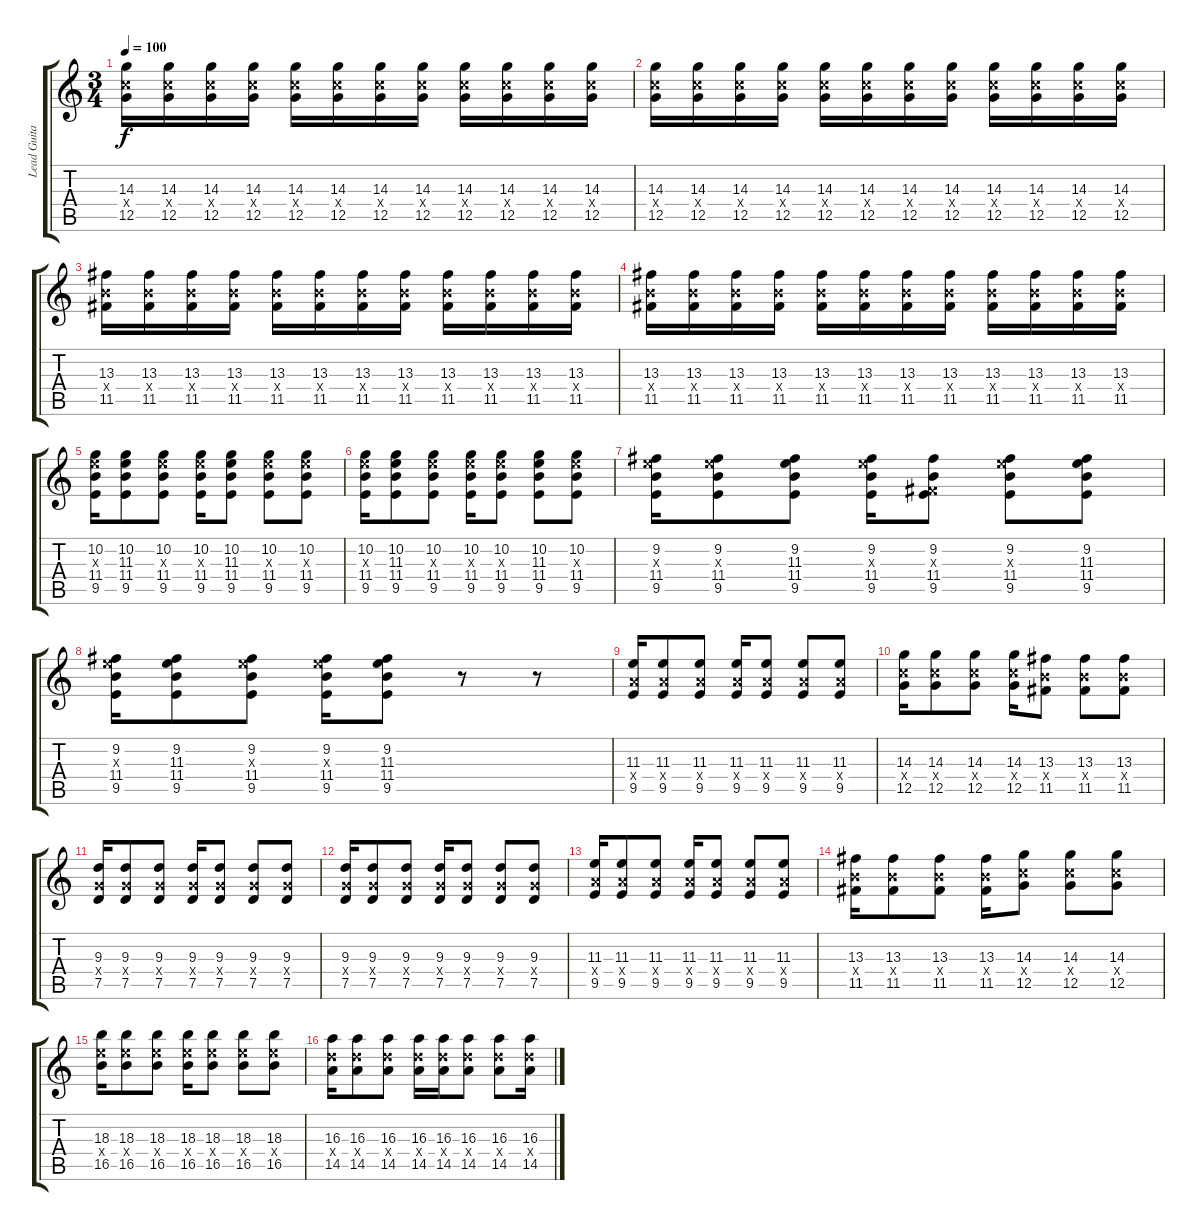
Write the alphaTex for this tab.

\track ("Lead Guitar" "Lead Guita") {instrument distortionguitar}
\staff {score tabs}
\tuning (D4 A3 F3 C3 G2 C2) {hide}
\ts (3 4)
\tempo 100
\clef g2
\ks c
(14.3 12.4{x} 12.5).16{dy f} (14.3 12.4{x} 12.5).16 (14.3 12.4{x} 12.5).16 (14.3 12.4{x} 12.5).16 (14.3 12.4{x} 12.5).16 (14.3 12.4{x} 12.5).16 (14.3 12.4{x} 12.5).16 (14.3 12.4{x} 12.5).16 (14.3 12.4{x} 12.5).16 (14.3 12.4{x} 12.5).16 (14.3 12.4{x} 12.5).16 (14.3 12.4{x} 12.5).16 |
(14.3 12.4{x} 12.5).16 (14.3 12.4{x} 12.5).16 (14.3 12.4{x} 12.5).16 (14.3 12.4{x} 12.5).16 (14.3 12.4{x} 12.5).16 (14.3 12.4{x} 12.5).16 (14.3 12.4{x} 12.5).16 (14.3 12.4{x} 12.5).16 (14.3 12.4{x} 12.5).16 (14.3 12.4{x} 12.5).16 (14.3 12.4{x} 12.5).16 (14.3 12.4{x} 12.5).16 |
(13.3 11.4{x} 11.5).16 (13.3 11.4{x} 11.5).16 (13.3 11.4{x} 11.5).16 (13.3 11.4{x} 11.5).16 (13.3 11.4{x} 11.5).16 (13.3 11.4{x} 11.5).16 (13.3 11.4{x} 11.5).16 (13.3 11.4{x} 11.5).16 (13.3 11.4{x} 11.5).16 (13.3 11.4{x} 11.5).16 (13.3 11.4{x} 11.5).16 (13.3 11.4{x} 11.5).16 |
(13.3 11.4{x} 11.5).16 (13.3 11.4{x} 11.5).16 (13.3 11.4{x} 11.5).16 (13.3 11.4{x} 11.5).16 (13.3 11.4{x} 11.5).16 (13.3 11.4{x} 11.5).16 (13.3 11.4{x} 11.5).16 (13.3 11.4{x} 11.5).16 (13.3 11.4{x} 11.5).16 (13.3 11.4{x} 11.5).16 (13.3 11.4{x} 11.5).16 (13.3 11.4{x} 11.5).16 |
(10.2 11.3{x} 11.4 9.5).16{instrument distortionguitar} (10.2 11.3 11.4 9.5).8 (10.2 11.3{x} 11.4 9.5).8 (10.2 11.3{x} 11.4 9.5).16 (10.2 11.3 11.4 9.5).8 (10.2 11.3{x} 11.4 9.5).8 (10.2 11.3{x} 11.4 9.5).8 |
(10.2 11.3{x} 11.4 9.5).16 (10.2 11.3 11.4 9.5).8 (10.2 11.3{x} 11.4 9.5).8 (10.2 11.3{x} 11.4 9.5).16 (10.2 11.3{x} 11.4 9.5).8 (10.2 11.3 11.4 9.5).8 (10.2 11.3{x} 11.4 9.5).8 |
(9.2 11.3{x} 11.4 9.5).16 (9.2 11.3{x} 11.4 9.5).8 (9.2 11.3 11.4 9.5).8 (9.2 11.3{x} 11.4 9.5).16 (9.2 1.3{x} 11.4 9.5).8 (9.2 11.3{x} 11.4 9.5).8 (9.2 11.3 11.4 9.5).8 |
(9.2 11.3{x} 11.4 9.5).16 (9.2 11.3 11.4 9.5).8 (9.2 11.3{x} 11.4 9.5).8 (9.2 11.3{x} 11.4 9.5).16 (9.2 11.3 11.4 9.5).8 r.8 r.8 |
(11.3 9.4{x} 9.5).16 (11.3 9.4{x} 9.5).8 (11.3 9.4{x} 9.5).8 (11.3 9.4{x} 9.5).16 (11.3 9.4{x} 9.5).8 (11.3 9.4{x} 9.5).8 (11.3 9.4{x} 9.5).8 |
(14.3 12.4{x} 12.5).16 (14.3 12.4{x} 12.5).8 (14.3 12.4{x} 12.5).8 (14.3 12.4{x} 12.5).16 (13.3 11.4{x} 11.5).8 (13.3 11.4{x} 11.5).8 (13.3 11.4{x} 11.5).8 |
(9.3 7.4{x} 7.5).16 (9.3 7.4{x} 7.5).8 (9.3 7.4{x} 7.5).8 (9.3 7.4{x} 7.5).16 (9.3 7.4{x} 7.5).8 (9.3 7.4{x} 7.5).8 (9.3 7.4{x} 7.5).8 |
(9.3 7.4{x} 7.5).16 (9.3 7.4{x} 7.5).8 (9.3 7.4{x} 7.5).8 (9.3 7.4{x} 7.5).16 (9.3 7.4{x} 7.5).8 (9.3 7.4{x} 7.5).8 (9.3 7.4{x} 7.5).8 |
(11.3 9.4{x} 9.5).16 (11.3 9.4{x} 9.5).8 (11.3 9.4{x} 9.5).8 (11.3 9.4{x} 9.5).16 (11.3 9.4{x} 9.5).8 (11.3 9.4{x} 9.5).8 (11.3 9.4{x} 9.5).8 |
(13.3 11.4{x} 11.5).16 (13.3 11.4{x} 11.5).8 (13.3 11.4{x} 11.5).8 (13.3 11.4{x} 11.5).16 (14.3 12.4{x} 12.5).8 (14.3 12.4{x} 12.5).8 (14.3 12.4{x} 12.5).8 |
(18.3 16.4{x} 16.5).16 (18.3 16.4{x} 16.5).8 (18.3 16.4{x} 16.5).8 (18.3 16.4{x} 16.5).16 (18.3 16.4{x} 16.5).8 (18.3 16.4{x} 16.5).8 (18.3 16.4{x} 16.5).8 |
(16.3 14.4{x} 14.5).16 (16.3 14.4{x} 14.5).8 (16.3 14.4{x} 14.5).8 (16.3 14.4{x} 14.5).16 (16.3 14.4{x} 14.5).16 (16.3 14.4{x} 14.5).8 (16.3 14.4{x} 14.5).8 (16.3 14.4{x} 14.5).16
